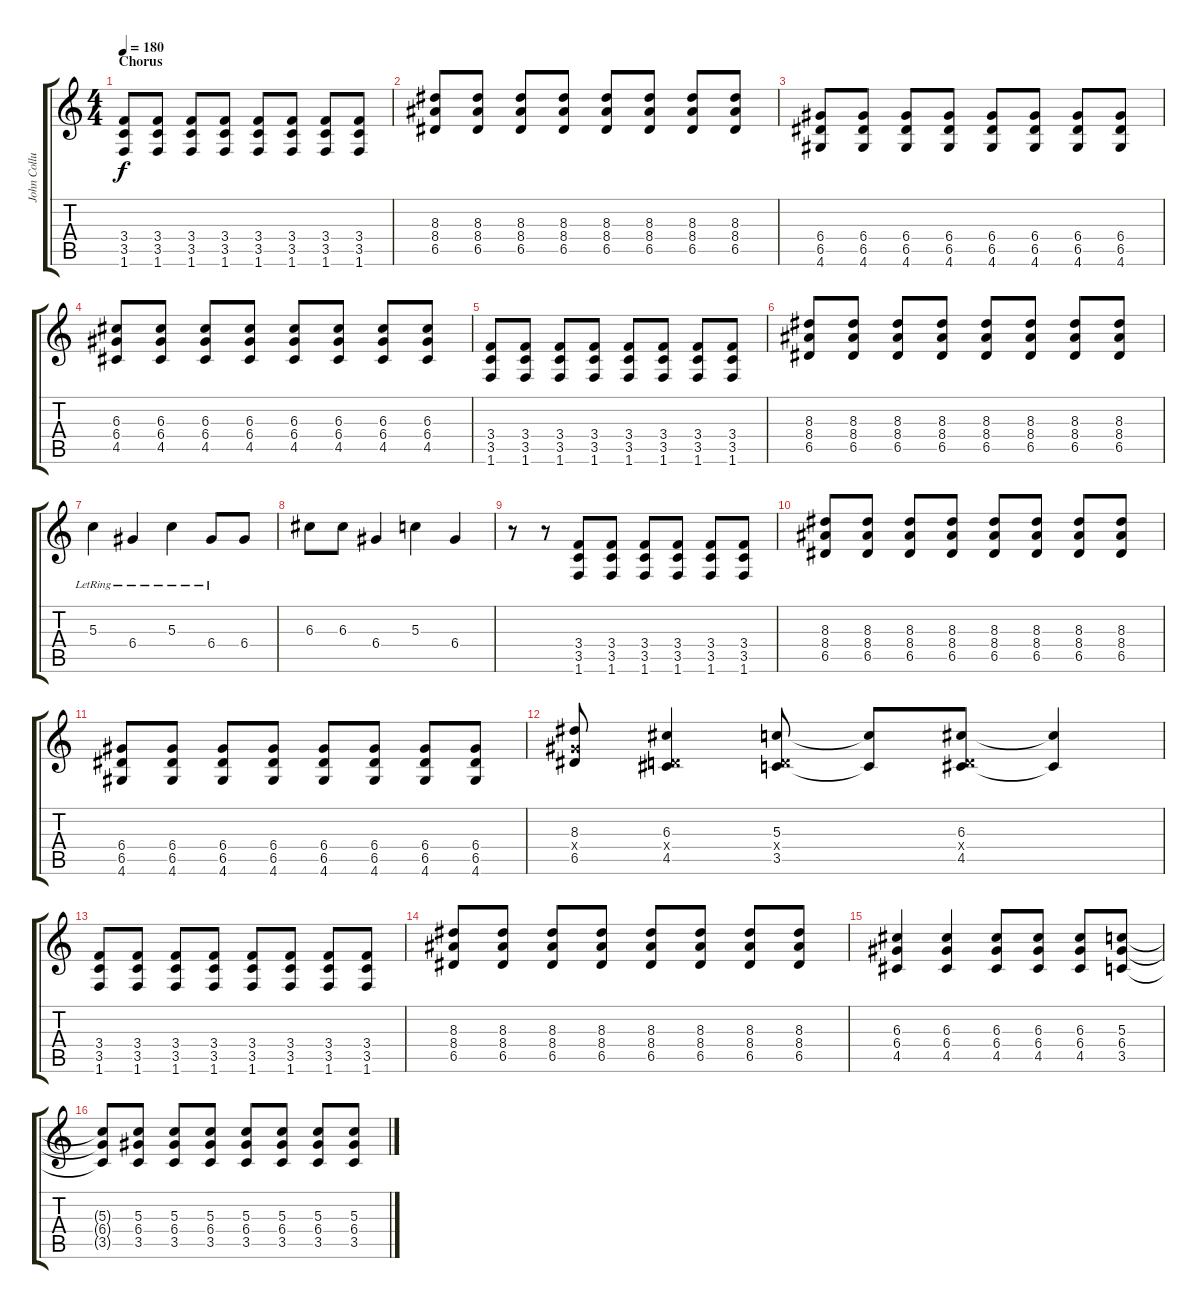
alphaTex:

\track ("John Collura (Lead gtr)" "John Collu") {instrument distortionguitar}
\staff {score tabs}
\tuning (E4 B3 G3 D3 A2 E2) {hide}
\ts (4 4)
\section ("" "Chorus")
\tempo 180
\clef g2
\ks c
(3.4 3.5 1.6).8{dy f} (3.4 3.5 1.6).8 (3.4 3.5 1.6).8 (3.4 3.5 1.6).8 (3.4 3.5 1.6).8 (3.4 3.5 1.6).8 (3.4 3.5 1.6).8 (3.4 3.5 1.6).8 |
(8.3 8.4 6.5).8 (8.3 8.4 6.5).8 (8.3 8.4 6.5).8 (8.3 8.4 6.5).8 (8.3 8.4 6.5).8 (8.3 8.4 6.5).8 (8.3 8.4 6.5).8 (8.3 8.4 6.5).8 |
(6.4 6.5 4.6).8 (6.4 6.5 4.6).8 (6.4 6.5 4.6).8 (6.4 6.5 4.6).8 (6.4 6.5 4.6).8 (6.4 6.5 4.6).8 (6.4 6.5 4.6).8 (6.4 6.5 4.6).8 |
(6.3 6.4 4.5).8 (6.3 6.4 4.5).8 (6.3 6.4 4.5).8 (6.3 6.4 4.5).8 (6.3 6.4 4.5).8 (6.3 6.4 4.5).8 (6.3 6.4 4.5).8 (6.3 6.4 4.5).8 |
(3.4 3.5 1.6).8 (3.4 3.5 1.6).8 (3.4 3.5 1.6).8 (3.4 3.5 1.6).8 (3.4 3.5 1.6).8 (3.4 3.5 1.6).8 (3.4 3.5 1.6).8 (3.4 3.5 1.6).8 |
(8.3 8.4 6.5).8 (8.3 8.4 6.5).8 (8.3 8.4 6.5).8 (8.3 8.4 6.5).8 (8.3 8.4 6.5).8 (8.3 8.4 6.5).8 (8.3 8.4 6.5).8 (8.3 8.4 6.5).8 |
5.3{lr}.4 6.4{lr}.4 5.3{lr}.4 6.4{lr}.8 6.4.8 |
6.3.8 6.3.8 6.4.4 5.3.4 6.4.4 |
r.8 r.8 (3.4 3.5 1.6).8 (3.4 3.5 1.6).8 (3.4 3.5 1.6).8 (3.4 3.5 1.6).8 (3.4 3.5 1.6).8 (3.4 3.5 1.6).8 |
(8.3 8.4 6.5).8 (8.3 8.4 6.5).8 (8.3 8.4 6.5).8 (8.3 8.4 6.5).8 (8.3 8.4 6.5).8 (8.3 8.4 6.5).8 (8.3 8.4 6.5).8 (8.3 8.4 6.5).8 |
(6.4 6.5 4.6).8 (6.4 6.5 4.6).8 (6.4 6.5 4.6).8 (6.4 6.5 4.6).8 (6.4 6.5 4.6).8 (6.4 6.5 4.6).8 (6.4 6.5 4.6).8 (6.4 6.5 4.6).8 |
(8.3 6.4{x} 6.5).8 (6.3 0.4{x} 4.5).4 (5.3 0.4{x} 3.5).8 (5.3{t} 3.5{t}).8 (6.3 0.4{x} 4.5).8 (6.3{t} 4.5{t}).4 |
(3.4 3.5 1.6).8 (3.4 3.5 1.6).8 (3.4 3.5 1.6).8 (3.4 3.5 1.6).8 (3.4 3.5 1.6).8 (3.4 3.5 1.6).8 (3.4 3.5 1.6).8 (3.4 3.5 1.6).8 |
(8.3 8.4 6.5).8 (8.3 8.4 6.5).8 (8.3 8.4 6.5).8 (8.3 8.4 6.5).8 (8.3 8.4 6.5).8 (8.3 8.4 6.5).8 (8.3 8.4 6.5).8 (8.3 8.4 6.5).8 |
(6.3 6.4 4.5).4 (6.3 6.4 4.5).4 (6.3 6.4 4.5).8 (6.3 6.4 4.5).8 (6.3 6.4 4.5).8 (5.3 6.4 3.5).8 |
(5.3{t} 6.4{t} 3.5{t}).8 (5.3 6.4 3.5).8 (5.3 6.4 3.5).8 (5.3 6.4 3.5).8 (5.3 6.4 3.5).8 (5.3 6.4 3.5).8 (5.3 6.4 3.5).8 (5.3 6.4 3.5).8
